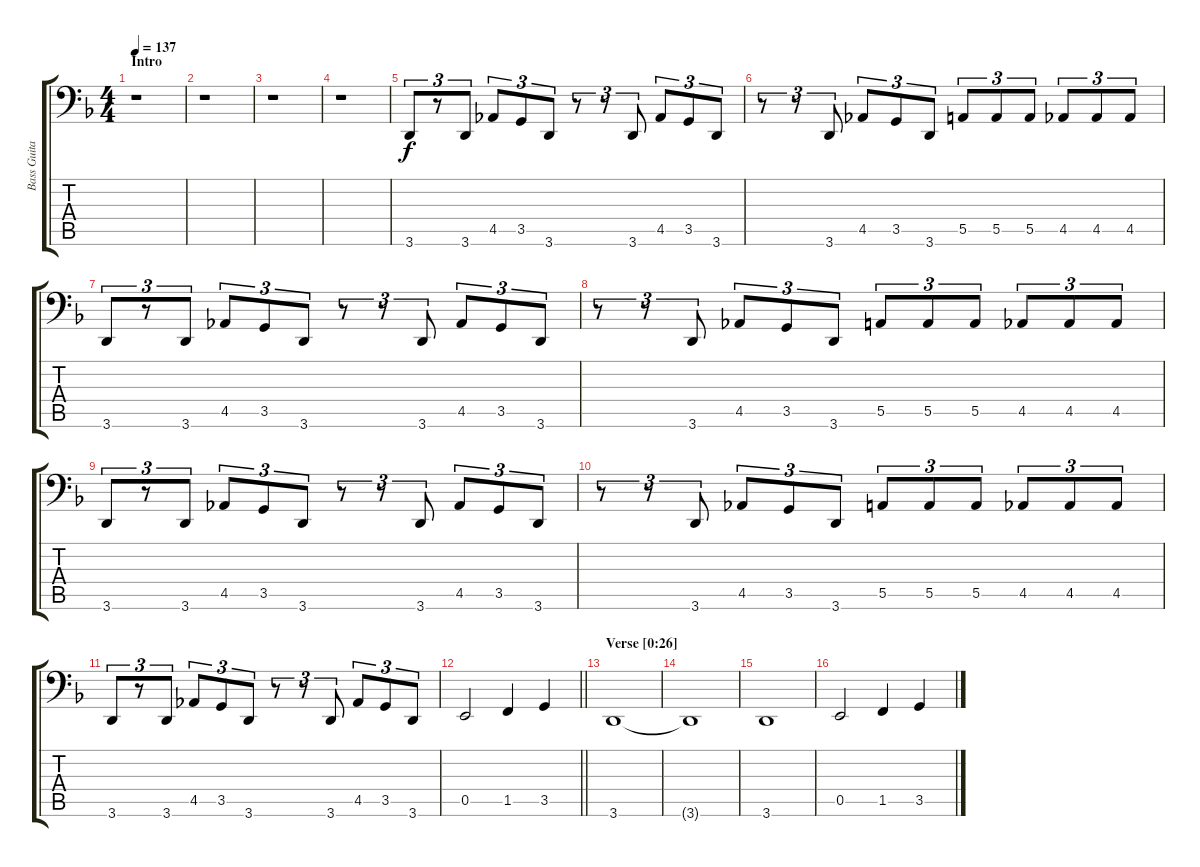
\track ("Bass Guitar" "Bass Guita") {instrument electricbassfinger}
\staff {score tabs}
\tuning (C3 G2 D2 A1 E1 B0) {hide}
\ts (4 4)
\section ("" "Intro")
\tempo 137
\clef f4
\ks dminor
r.1{dy f instrument electricbassfinger} |
r.1 |
r.1 |
r.1 |
3.6.8{tu (3 2)} r.8{tu (3 2)} 3.6.8{tu (3 2)} 4.5.8{tu (3 2)} 3.5.8{tu (3 2)} 3.6.8{tu (3 2)} r.8{tu (3 2)} r.8{tu (3 2)} 3.6.8{tu (3 2)} 4.5.8{tu (3 2)} 3.5.8{tu (3 2)} 3.6.8{tu (3 2)} |
r.8{tu (3 2)} r.8{tu (3 2)} 3.6.8{tu (3 2)} 4.5.8{tu (3 2)} 3.5.8{tu (3 2)} 3.6.8{tu (3 2)} 5.5.8{tu (3 2)} 5.5.8{tu (3 2)} 5.5.8{tu (3 2)} 4.5.8{tu (3 2)} 4.5.8{tu (3 2)} 4.5.8{tu (3 2)} |
3.6.8{tu (3 2)} r.8{tu (3 2)} 3.6.8{tu (3 2)} 4.5.8{tu (3 2)} 3.5.8{tu (3 2)} 3.6.8{tu (3 2)} r.8{tu (3 2)} r.8{tu (3 2)} 3.6.8{tu (3 2)} 4.5.8{tu (3 2)} 3.5.8{tu (3 2)} 3.6.8{tu (3 2)} |
r.8{tu (3 2)} r.8{tu (3 2)} 3.6.8{tu (3 2)} 4.5.8{tu (3 2)} 3.5.8{tu (3 2)} 3.6.8{tu (3 2)} 5.5.8{tu (3 2)} 5.5.8{tu (3 2)} 5.5.8{tu (3 2)} 4.5.8{tu (3 2)} 4.5.8{tu (3 2)} 4.5.8{tu (3 2)} |
3.6.8{tu (3 2)} r.8{tu (3 2)} 3.6.8{tu (3 2)} 4.5.8{tu (3 2)} 3.5.8{tu (3 2)} 3.6.8{tu (3 2)} r.8{tu (3 2)} r.8{tu (3 2)} 3.6.8{tu (3 2)} 4.5.8{tu (3 2)} 3.5.8{tu (3 2)} 3.6.8{tu (3 2)} |
r.8{tu (3 2)} r.8{tu (3 2)} 3.6.8{tu (3 2)} 4.5.8{tu (3 2)} 3.5.8{tu (3 2)} 3.6.8{tu (3 2)} 5.5.8{tu (3 2)} 5.5.8{tu (3 2)} 5.5.8{tu (3 2)} 4.5.8{tu (3 2)} 4.5.8{tu (3 2)} 4.5.8{tu (3 2)} |
3.6.8{tu (3 2)} r.8{tu (3 2)} 3.6.8{tu (3 2)} 4.5.8{tu (3 2)} 3.5.8{tu (3 2)} 3.6.8{tu (3 2)} r.8{tu (3 2)} r.8{tu (3 2)} 3.6.8{tu (3 2)} 4.5.8{tu (3 2)} 3.5.8{tu (3 2)} 3.6.8{tu (3 2)} |
\barLineRight lightlight
0.5.2 1.5.4 3.5.4 |
\section ("" "Verse [0:26]")
3.6.1 |
3.6{t}.1 |
3.6.1 |
0.5.2 1.5.4 3.5.4
